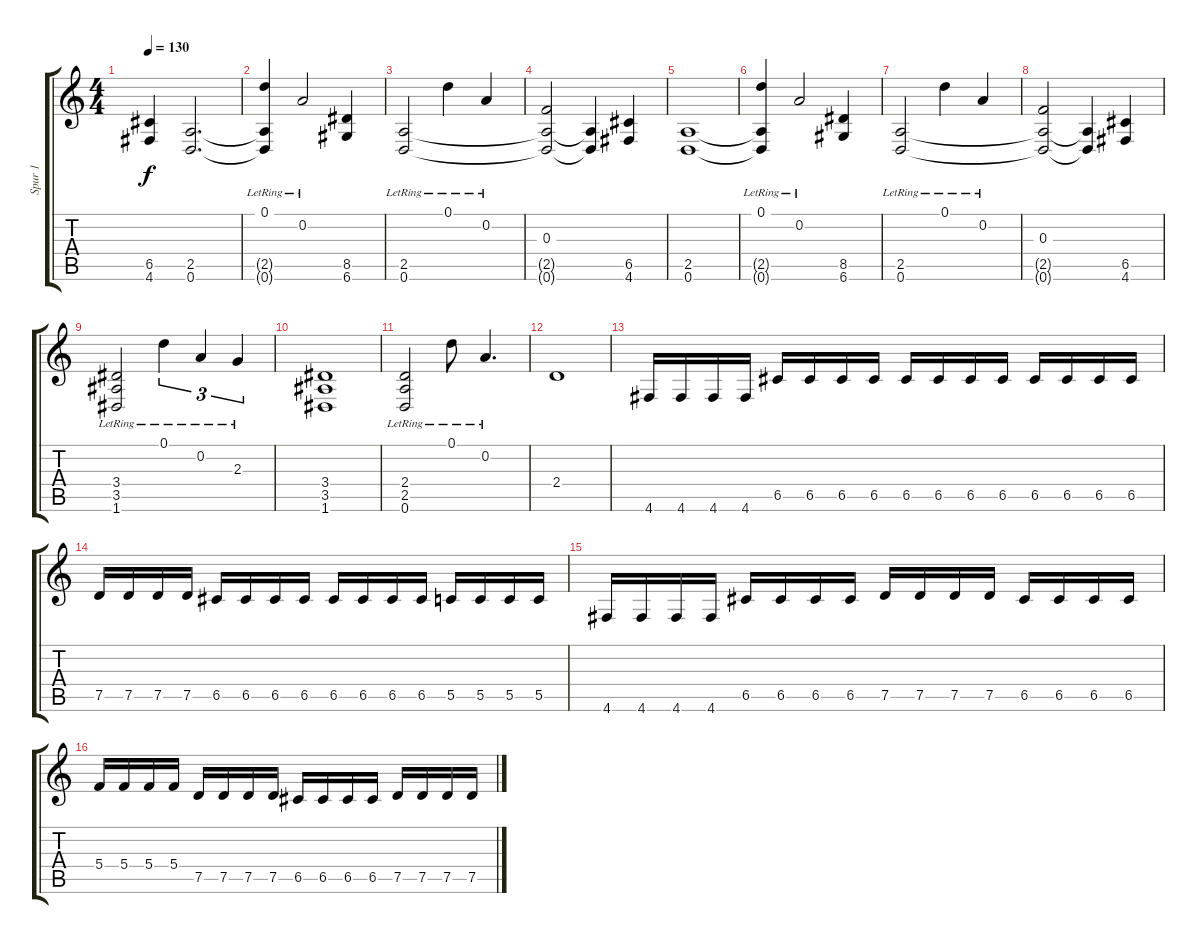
\track ("Spur 1" "Spur 1") {instrument distortionguitar}
\staff {score tabs}
\tuning (D4 A3 F3 C3 G2 D2) {hide}
\ts (4 4)
\tempo 130
\clef g2
\ks c
(6.5 4.6).4{dy f} (2.5 0.6).2{d} |
(0.1{lr} 2.5{t} 0.6{t}).4 0.2{lr}.2 (8.5 6.6).4 |
(2.5{lr} 0.6{lr}).2 0.1{lr}.4 0.2{lr}.4 |
(0.3 2.5{t} 0.6{t}).2 (2.5{t} 0.6{t}).4 (6.5 4.6).4 |
(2.5 0.6).1 |
(0.1{lr} 2.5{t} 0.6{t}).4 0.2{lr}.2 (8.5 6.6).4 |
(2.5{lr} 0.6{lr}).2 0.1{lr}.4 0.2{lr}.4 |
(0.3 2.5{t} 0.6{t}).2 (2.5{t} 0.6{t}).4 (6.5 4.6).4 |
(3.4{lr} 3.5{lr} 1.6{lr}).2 0.1{lr}.4{tu (3 2)} 0.2{lr}.4{tu (3 2)} 2.3{lr}.4{tu (3 2)} |
(3.4 3.5 1.6).1 |
(2.4{lr} 2.5{lr} 0.6{lr}).2 0.1{lr}.8 0.2{lr}.4{d} |
2.4.1 |
4.6.16 4.6.16 4.6.16 4.6.16 6.5.16 6.5.16 6.5.16 6.5.16 6.5.16 6.5.16 6.5.16 6.5.16 6.5.16 6.5.16 6.5.16 6.5.16 |
7.5.16 7.5.16 7.5.16 7.5.16 6.5.16 6.5.16 6.5.16 6.5.16 6.5.16 6.5.16 6.5.16 6.5.16 5.5.16 5.5.16 5.5.16 5.5.16 |
4.6.16 4.6.16 4.6.16 4.6.16 6.5.16 6.5.16 6.5.16 6.5.16 7.5.16 7.5.16 7.5.16 7.5.16 6.5.16 6.5.16 6.5.16 6.5.16 |
5.4.16 5.4.16 5.4.16 5.4.16 7.5.16 7.5.16 7.5.16 7.5.16 6.5.16 6.5.16 6.5.16 6.5.16 7.5.16 7.5.16 7.5.16 7.5.16
